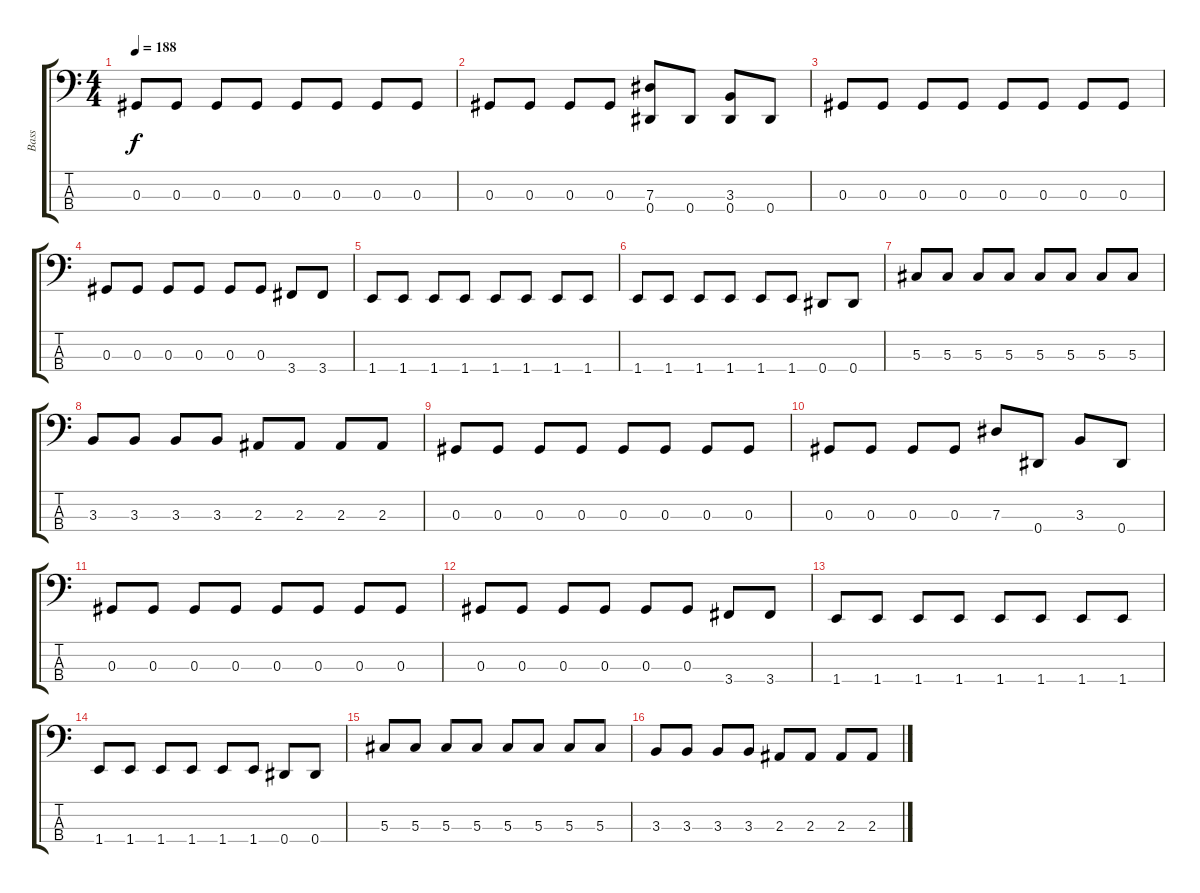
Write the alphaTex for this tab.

\track ("Bass" "Bass") {instrument electricbassfinger}
\staff {score tabs}
\tuning (Gb2 Db2 Ab1 Eb1) {hide}
\ts (4 4)
\tempo 188
\clef f4
\ks c
0.3.8{dy f} 0.3.8 0.3.8 0.3.8 0.3.8 0.3.8 0.3.8 0.3.8 |
0.3.8 0.3.8 0.3.8 0.3.8 (7.3 0.4).8 0.4.8 (3.3 0.4).8 0.4.8 |
0.3.8 0.3.8 0.3.8 0.3.8 0.3.8 0.3.8 0.3.8 0.3.8 |
0.3.8 0.3.8 0.3.8 0.3.8 0.3.8 0.3.8 3.4.8 3.4.8 |
1.4.8 1.4.8 1.4.8 1.4.8 1.4.8 1.4.8 1.4.8 1.4.8 |
1.4.8 1.4.8 1.4.8 1.4.8 1.4.8 1.4.8 0.4.8 0.4.8 |
5.3.8 5.3.8 5.3.8 5.3.8 5.3.8 5.3.8 5.3.8 5.3.8 |
3.3.8 3.3.8 3.3.8 3.3.8 2.3.8 2.3.8 2.3.8 2.3.8 |
0.3.8 0.3.8 0.3.8 0.3.8 0.3.8 0.3.8 0.3.8 0.3.8 |
0.3.8 0.3.8 0.3.8 0.3.8 7.3.8 0.4.8 3.3.8 0.4.8 |
0.3.8 0.3.8 0.3.8 0.3.8 0.3.8 0.3.8 0.3.8 0.3.8 |
0.3.8 0.3.8 0.3.8 0.3.8 0.3.8 0.3.8 3.4.8 3.4.8 |
1.4.8 1.4.8 1.4.8 1.4.8 1.4.8 1.4.8 1.4.8 1.4.8 |
1.4.8 1.4.8 1.4.8 1.4.8 1.4.8 1.4.8 0.4.8 0.4.8 |
5.3.8 5.3.8 5.3.8 5.3.8 5.3.8 5.3.8 5.3.8 5.3.8 |
3.3.8 3.3.8 3.3.8 3.3.8 2.3.8 2.3.8 2.3.8 2.3.8
